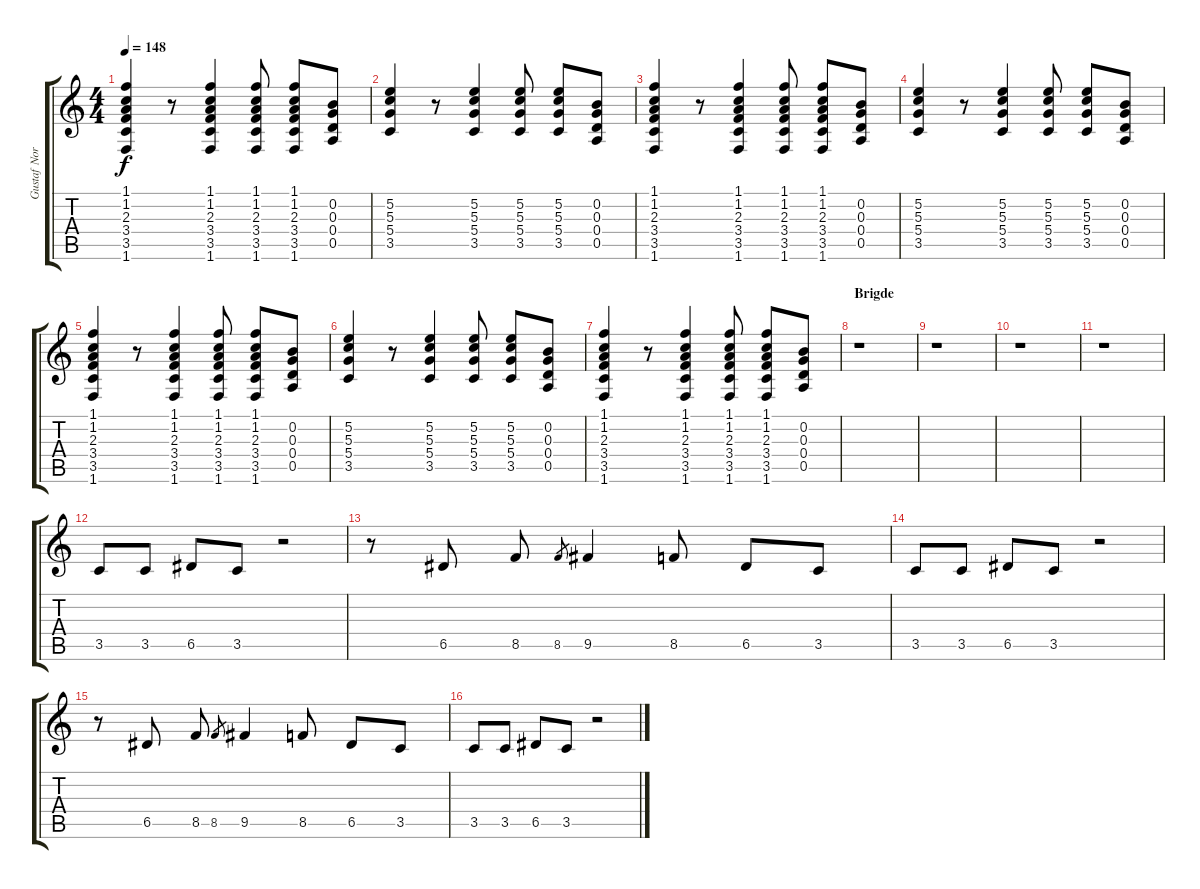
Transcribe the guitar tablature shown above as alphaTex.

\track ("Gustaf Norén - Rhythm Guitar" "Gustaf Nor") {instrument distortionguitar}
\staff {score tabs}
\tuning (E4 B3 G3 D3 A2 E2) {hide}
\ts (4 4)
\tempo 148
\clef g2
\ks c
(1.1 1.2 2.3 3.4 3.5 1.6).4{dy f} r.8 (1.1 1.2 2.3 3.4 3.5 1.6).4 (1.1 1.2 2.3 3.4 3.5 1.6).8 (1.1 1.2 2.3 3.4 3.5 1.6).8 (0.2 0.3 0.4 0.5).8 |
(5.2 5.3 5.4 3.5).4 r.8 (5.2 5.3 5.4 3.5).4 (5.2 5.3 5.4 3.5).8 (5.2 5.3 5.4 3.5).8 (0.2 0.3 0.4 0.5).8 |
(1.1 1.2 2.3 3.4 3.5 1.6).4 r.8 (1.1 1.2 2.3 3.4 3.5 1.6).4 (1.1 1.2 2.3 3.4 3.5 1.6).8 (1.1 1.2 2.3 3.4 3.5 1.6).8 (0.2 0.3 0.4 0.5).8 |
(5.2 5.3 5.4 3.5).4 r.8 (5.2 5.3 5.4 3.5).4 (5.2 5.3 5.4 3.5).8 (5.2 5.3 5.4 3.5).8 (0.2 0.3 0.4 0.5).8 |
(1.1 1.2 2.3 3.4 3.5 1.6).4 r.8 (1.1 1.2 2.3 3.4 3.5 1.6).4 (1.1 1.2 2.3 3.4 3.5 1.6).8 (1.1 1.2 2.3 3.4 3.5 1.6).8 (0.2 0.3 0.4 0.5).8 |
(5.2 5.3 5.4 3.5).4 r.8 (5.2 5.3 5.4 3.5).4 (5.2 5.3 5.4 3.5).8 (5.2 5.3 5.4 3.5).8 (0.2 0.3 0.4 0.5).8 |
(1.1 1.2 2.3 3.4 3.5 1.6).4 r.8 (1.1 1.2 2.3 3.4 3.5 1.6).4 (1.1 1.2 2.3 3.4 3.5 1.6).8 (1.1 1.2 2.3 3.4 3.5 1.6).8 (0.2 0.3 0.4 0.5).8 |
\section ("" "Brigde")
r.1 |
r.1 |
r.1 |
r.1 |
3.5.8{volume 14} 3.5.8 6.5.8 3.5.8 r.2 |
r.8 6.5.8 8.5.8 8.5.8{gr} 9.5.4 8.5.8 6.5.8 3.5.8 |
3.5.8 3.5.8 6.5.8 3.5.8 r.2 |
r.8 6.5.8 8.5.8 8.5.8{gr} 9.5.4 8.5.8 6.5.8 3.5.8 |
3.5.8 3.5.8 6.5.8 3.5.8 r.2
